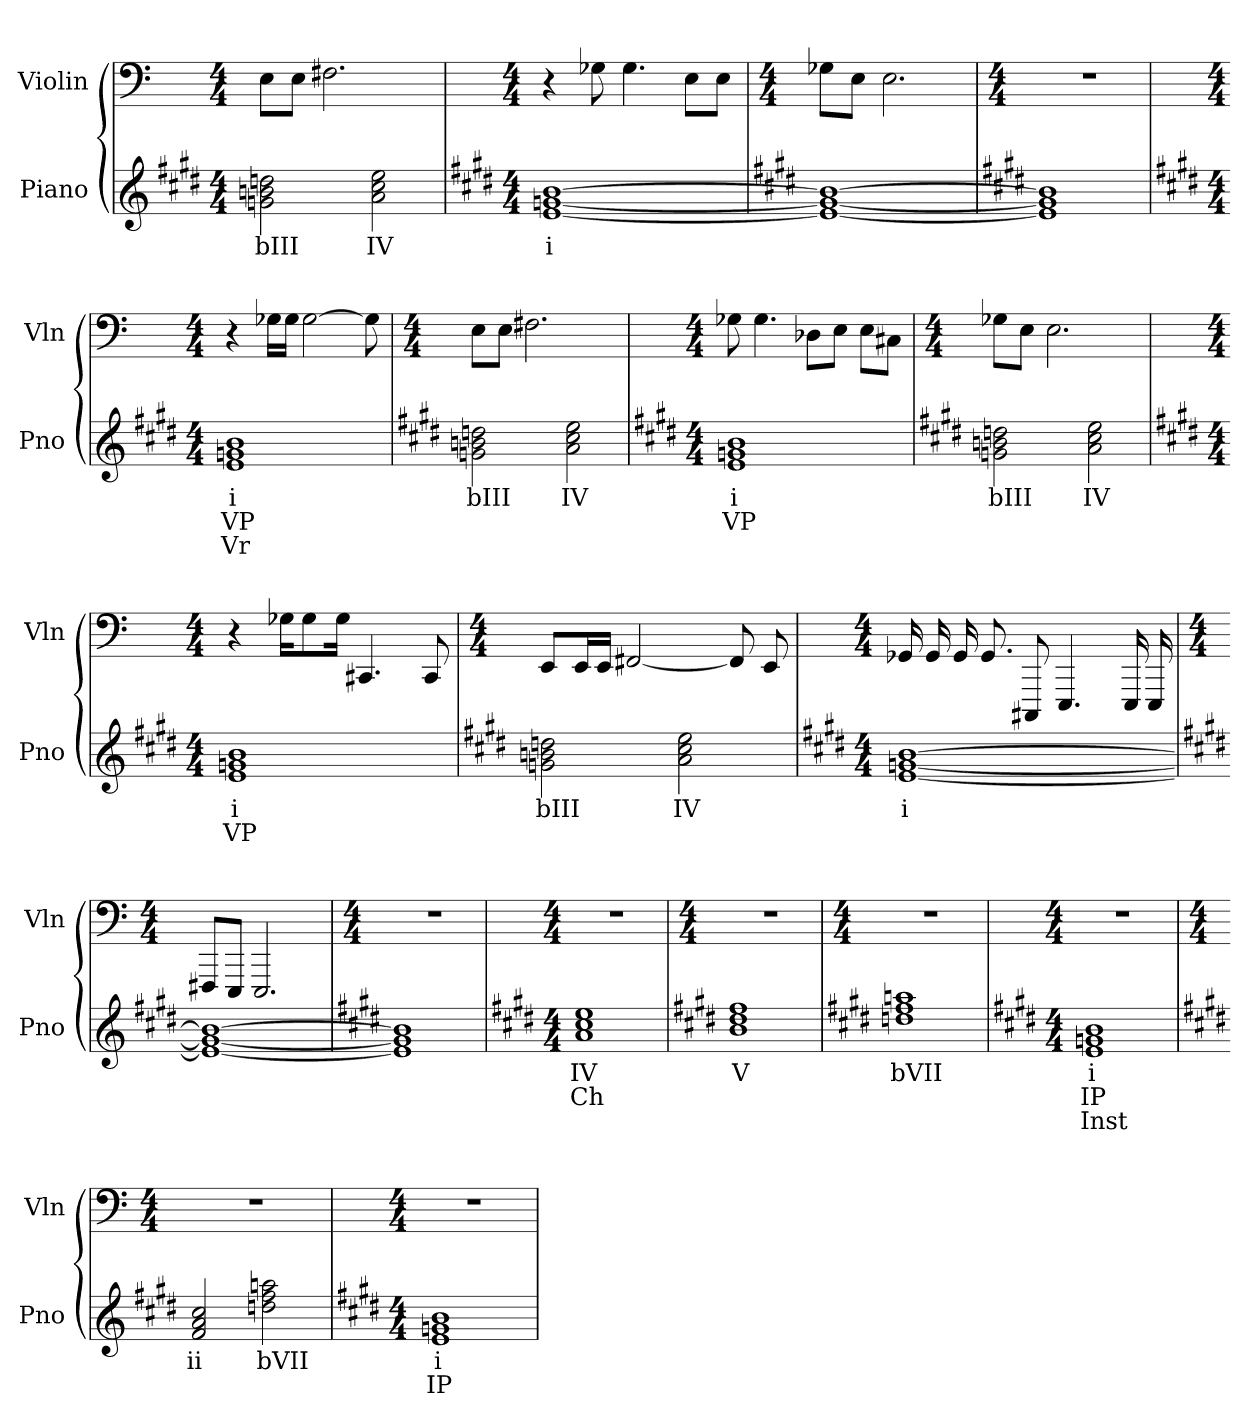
**kern	**text	**text	**text	**kern
*part2	*part2	*part2	*part2	*part1
*staff2	*staff2	*staff2	*staff2	*staff1
*I"Piano	*	*	*	*I"Violin
*I'Pno	*	*	*	*I'Vln
*k[f#c#g#d#]	*	*	*	*
*E:	*	*	*	*
*M4/4	*	*	*	*M4/4
=	=	=	=	=
2gn 2bn 2ddn	bIII	.	.	8EL
.	.	.	.	8EJ
.	.	.	.	2.F#X
2a 2cc# 2ee	IV	.	.	.
=	=	=	=	=
*k[f#c#g#d#]	*	*	*	*
*E:	*	*	*	*
*M4/4	*	*	*	*M4/4
[1e [1gn [1b	i	.	.	4r
.	.	.	.	8G-X
.	.	.	.	4.G-
.	.	.	.	8EL
.	.	.	.	8EJ
=	=	=	=	=
*k[f#c#g#d#]	*	*	*	*
*E:	*	*	*	*
*	*	*	*	*M4/4
1e_ 1gn_ 1b_	.	.	.	8G-XL
.	.	.	.	8EJ
.	.	.	.	2.E
=	=	=	=	=
*k[f#c#g#d#]	*	*	*	*
*E:	*	*	*	*
*	*	*	*	*M4/4
1e] 1gn] 1b]	.	.	.	1r
=	=	=	=	=
*k[f#c#g#d#]	*	*	*	*
*E:	*	*	*	*
*M4/4	*	*	*	*M4/4
1e 1gn 1b	i	VP	Vr	4r
.	.	.	.	16G-XLL
.	.	.	.	16G-JJ
.	.	.	.	[2G-
.	.	.	.	8G-]
=	=	=	=	=
*k[f#c#g#d#]	*	*	*	*
*E:	*	*	*	*
*	*	*	*	*M4/4
2gn 2bn 2ddn	bIII	.	.	8EL
.	.	.	.	8EJ
.	.	.	.	2.F#X
2a 2cc# 2ee	IV	.	.	.
=	=	=	=	=
*k[f#c#g#d#]	*	*	*	*
*E:	*	*	*	*
*M4/4	*	*	*	*M4/4
1e 1gn 1b	i	VP	.	8G-X
.	.	.	.	4.G-
.	.	.	.	8D-XL
.	.	.	.	8EJ
.	.	.	.	8EL
.	.	.	.	8C#XJ
=	=	=	=	=
*k[f#c#g#d#]	*	*	*	*
*E:	*	*	*	*
*	*	*	*	*M4/4
2gn 2bn 2ddn	bIII	.	.	8G-XL
.	.	.	.	8EJ
.	.	.	.	2.E
2a 2cc# 2ee	IV	.	.	.
=	=	=	=	=
*k[f#c#g#d#]	*	*	*	*
*E:	*	*	*	*
*M4/4	*	*	*	*M4/4
1e 1gn 1b	i	VP	.	4r
.	.	.	.	16G-XKL
.	.	.	.	8G-
.	.	.	.	16G-Jk
.	.	.	.	4.CC#X
.	.	.	.	8CC#
=	=	=	=	=
*k[f#c#g#d#]	*	*	*	*
*E:	*	*	*	*
*	*	*	*	*M4/4
2gn 2bn 2ddn	bIII	.	.	8EEL
.	.	.	.	16EEL
.	.	.	.	16EEJJ
.	.	.	.	[2FF#X
2a 2cc# 2ee	IV	.	.	.
.	.	.	.	8FF#]
.	.	.	.	8EE
=	=	=	=	=
*k[f#c#g#d#]	*	*	*	*
*E:	*	*	*	*
*M4/4	*	*	*	*M4/4
[1e [1gn [1b	i	.	.	16GG-XLL
.	.	.	.	16GG-J
.	.	.	.	16GG-L
.	.	.	.	8.GG-J
.	.	.	.	8CCC#X
.	.	.	.	4.EEE
.	.	.	.	16EEELL
.	.	.	.	16EEEJJ
=	=	=	=	=
*k[f#c#g#d#]	*	*	*	*
*E:	*	*	*	*
*	*	*	*	*M4/4
1e_ 1gn_ 1b_	.	.	.	8FFF#XL
.	.	.	.	8EEEJ
.	.	.	.	2.EEE
=	=	=	=	=
*k[f#c#g#d#]	*	*	*	*
*E:	*	*	*	*
*	*	*	*	*M4/4
1e] 1gn] 1b]	.	.	.	1r
=	=	=	=	=
*k[f#c#g#d#]	*	*	*	*
*E:	*	*	*	*
*M4/4	*	*	*	*M4/4
1a 1cc# 1ee	IV	Ch	.	1r
=	=	=	=	=
*k[f#c#g#d#]	*	*	*	*
*E:	*	*	*	*
*	*	*	*	*M4/4
1b 1dd# 1ff#	V	.	.	1r
=	=	=	=	=
*k[f#c#g#d#]	*	*	*	*
*E:	*	*	*	*
*	*	*	*	*M4/4
1ddn 1ff# 1aan	bVII	.	.	1r
=	=	=	=	=
*k[f#c#g#d#]	*	*	*	*
*E:	*	*	*	*
*M4/4	*	*	*	*M4/4
1e 1gn 1b	i	IP	Inst	1r
=	=	=	=	=
*k[f#c#g#d#]	*	*	*	*
*E:	*	*	*	*
*	*	*	*	*M4/4
2f# 2a 2cc#	ii	.	.	1r
2ddn 2ff# 2aan	bVII	.	.	.
=	=	=	=	=
*k[f#c#g#d#]	*	*	*	*
*E:	*	*	*	*
*M4/4	*	*	*	*M4/4
1e 1gn 1b	i	IP	.	1r
=	=	=	=	=
*-	*-	*-	*-	*-
